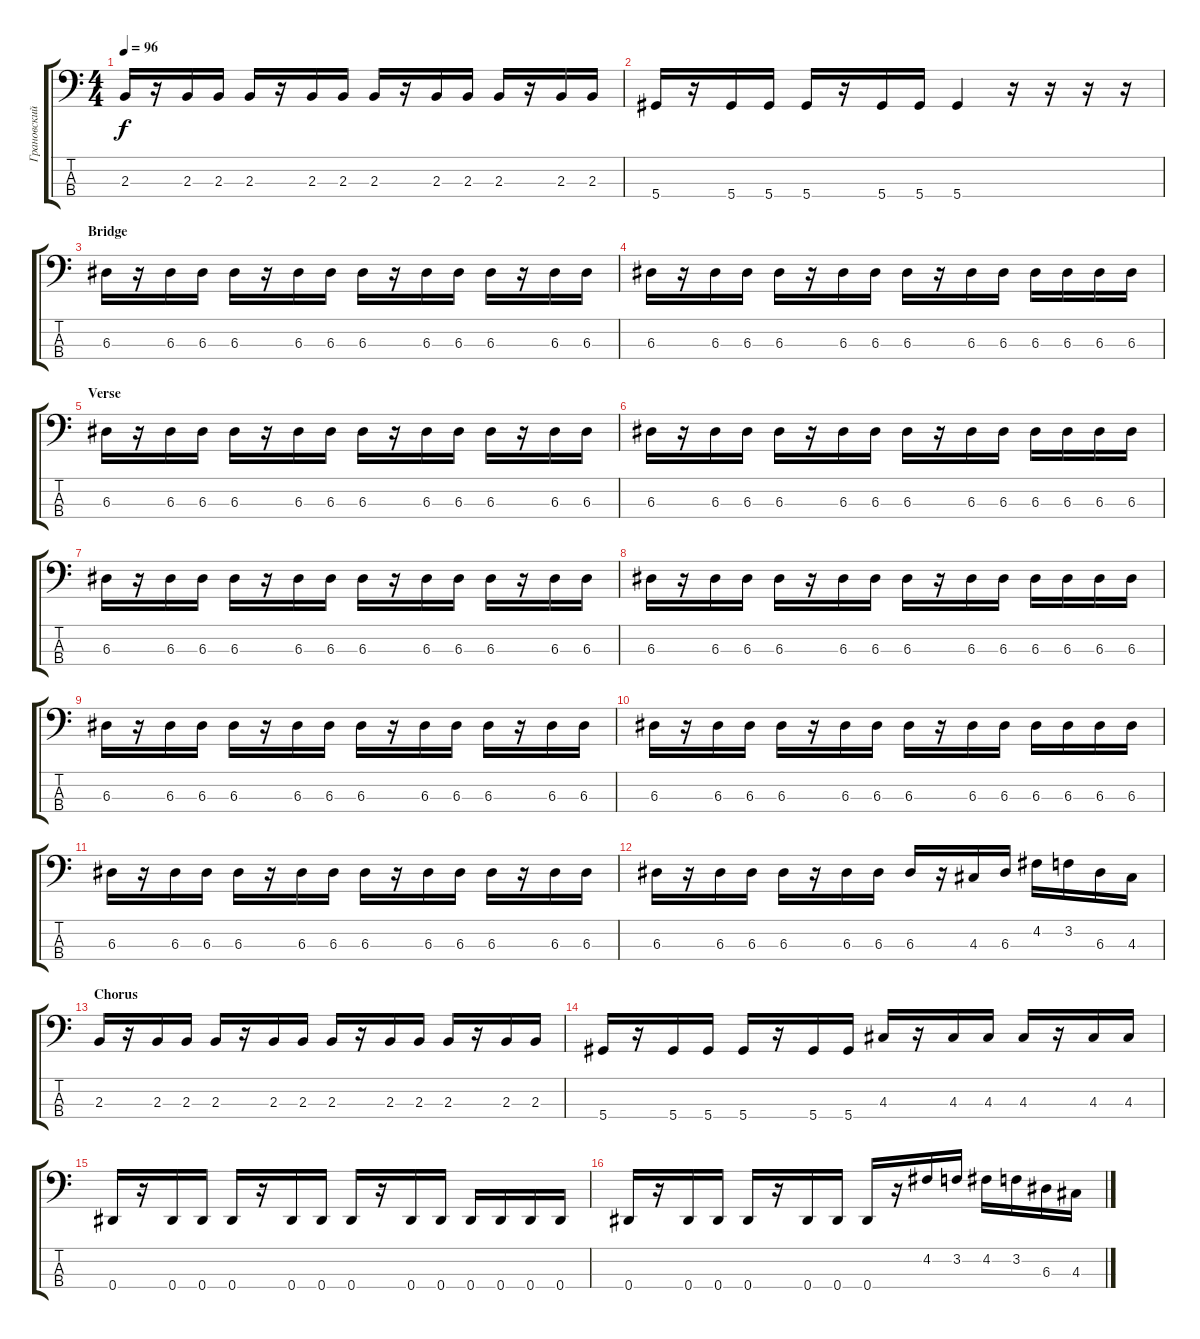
\track ("Грановский (Bass)" "Грановский") {instrument electricbassfinger}
\staff {score tabs}
\tuning (G2 D2 A1 Eb1) {hide}
\ts (4 4)
\tempo 96
\clef f4
\ks c
2.3.16{dy f} r.16 2.3.16 2.3.16 2.3.16 r.16 2.3.16 2.3.16 2.3.16 r.16 2.3.16 2.3.16 2.3.16 r.16 2.3.16 2.3.16 |
5.4.16 r.16 5.4.16 5.4.16 5.4.16 r.16 5.4.16 5.4.16 5.4.4 r.16 r.16 r.16 r.16 |
\section ("" "Bridge")
6.3.16 r.16 6.3.16 6.3.16 6.3.16 r.16 6.3.16 6.3.16 6.3.16 r.16 6.3.16 6.3.16 6.3.16 r.16 6.3.16 6.3.16 |
6.3.16 r.16 6.3.16 6.3.16 6.3.16 r.16 6.3.16 6.3.16 6.3.16 r.16 6.3.16 6.3.16 6.3.16 6.3.16 6.3.16 6.3.16 |
\section ("" "Verse")
6.3.16 r.16 6.3.16 6.3.16 6.3.16 r.16 6.3.16 6.3.16 6.3.16 r.16 6.3.16 6.3.16 6.3.16 r.16 6.3.16 6.3.16 |
6.3.16 r.16 6.3.16 6.3.16 6.3.16 r.16 6.3.16 6.3.16 6.3.16 r.16 6.3.16 6.3.16 6.3.16 6.3.16 6.3.16 6.3.16 |
6.3.16 r.16 6.3.16 6.3.16 6.3.16 r.16 6.3.16 6.3.16 6.3.16 r.16 6.3.16 6.3.16 6.3.16 r.16 6.3.16 6.3.16 |
6.3.16 r.16 6.3.16 6.3.16 6.3.16 r.16 6.3.16 6.3.16 6.3.16 r.16 6.3.16 6.3.16 6.3.16 6.3.16 6.3.16 6.3.16 |
6.3.16 r.16 6.3.16 6.3.16 6.3.16 r.16 6.3.16 6.3.16 6.3.16 r.16 6.3.16 6.3.16 6.3.16 r.16 6.3.16 6.3.16 |
6.3.16 r.16 6.3.16 6.3.16 6.3.16 r.16 6.3.16 6.3.16 6.3.16 r.16 6.3.16 6.3.16 6.3.16 6.3.16 6.3.16 6.3.16 |
6.3.16 r.16 6.3.16 6.3.16 6.3.16 r.16 6.3.16 6.3.16 6.3.16 r.16 6.3.16 6.3.16 6.3.16 r.16 6.3.16 6.3.16 |
6.3.16 r.16 6.3.16 6.3.16 6.3.16 r.16 6.3.16 6.3.16 6.3.16 r.16 4.3.16 6.3.16 4.2.16 3.2.16 6.3.16 4.3.16 |
\section ("" "Chorus")
2.3.16 r.16 2.3.16 2.3.16 2.3.16 r.16 2.3.16 2.3.16 2.3.16 r.16 2.3.16 2.3.16 2.3.16 r.16 2.3.16 2.3.16 |
5.4.16 r.16 5.4.16 5.4.16 5.4.16 r.16 5.4.16 5.4.16 4.3.16 r.16 4.3.16 4.3.16 4.3.16 r.16 4.3.16 4.3.16 |
0.4.16 r.16 0.4.16 0.4.16 0.4.16 r.16 0.4.16 0.4.16 0.4.16 r.16 0.4.16 0.4.16 0.4.16 0.4.16 0.4.16 0.4.16 |
0.4.16 r.16 0.4.16 0.4.16 0.4.16 r.16 0.4.16 0.4.16 0.4.16 r.16 4.2.16 3.2.16 4.2.16 3.2.16 6.3.16 4.3.16
